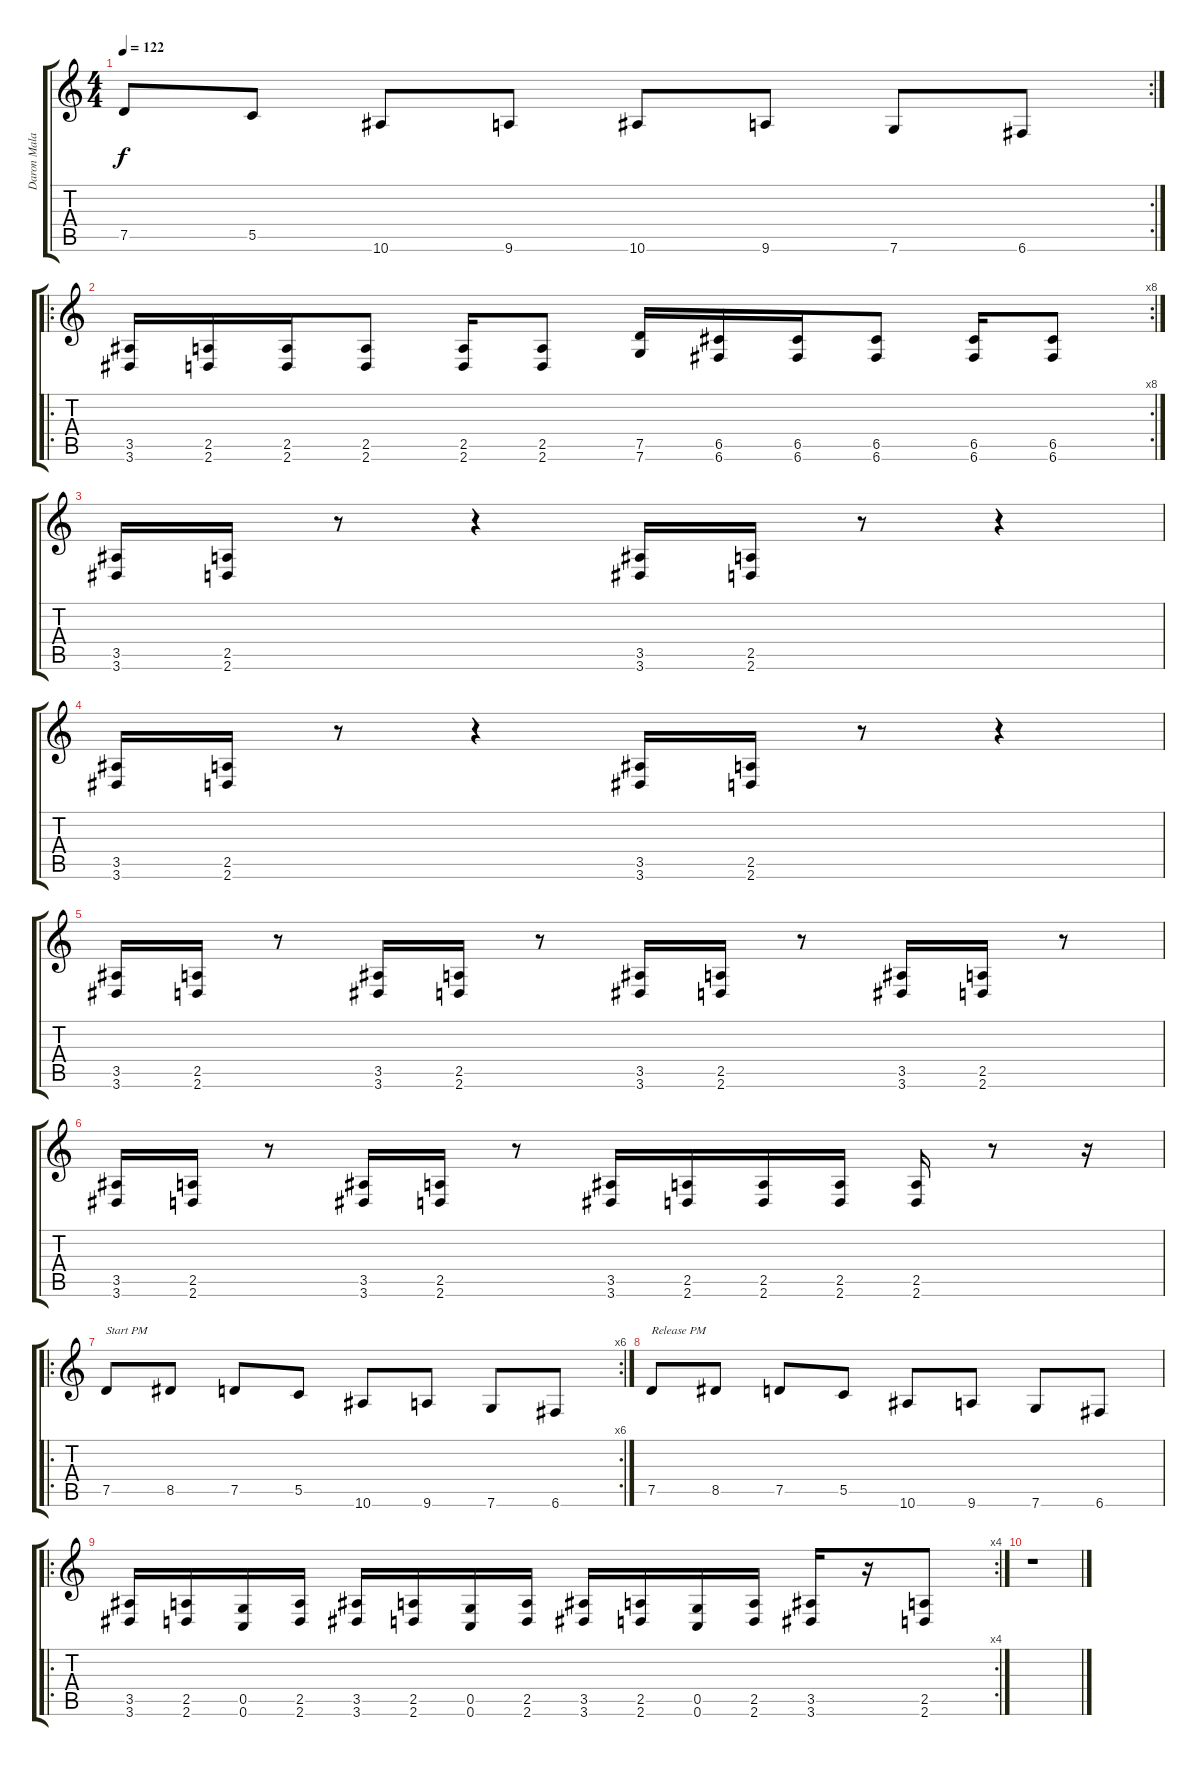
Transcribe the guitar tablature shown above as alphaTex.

\track ("Daron Malakian" "Daron Mala") {instrument distortionguitar}
\staff {score tabs}
\tuning (D4 A3 F3 C3 G2 C2) {hide}
\rc 2
\ts (4 4)
\tempo 122
\clef g2
\ks c
7.5.8{dy f} 5.5.8 10.6.8 9.6.8 10.6.8 9.6.8 7.6.8 6.6.8 |
\ro
\rc 8
(3.5 3.6).16 (2.5 2.6).16 (2.5 2.6).16 (2.5 2.6).8 (2.5 2.6).16 (2.5 2.6).8 (7.5 7.6).16 (6.5 6.6).16 (6.5 6.6).16 (6.5 6.6).8 (6.5 6.6).16 (6.5 6.6).8 |
(3.5 3.6).16 (2.5 2.6).16 r.8 r.4 (3.5 3.6).16 (2.5 2.6).16 r.8 r.4 |
(3.5 3.6).16 (2.5 2.6).16 r.8 r.4 (3.5 3.6).16 (2.5 2.6).16 r.8 r.4 |
(3.5 3.6).16 (2.5 2.6).16 r.8 (3.5 3.6).16 (2.5 2.6).16 r.8 (3.5 3.6).16 (2.5 2.6).16 r.8 (3.5 3.6).16 (2.5 2.6).16 r.8 |
(3.5 3.6).16 (2.5 2.6).16 r.8 (3.5 3.6).16 (2.5 2.6).16 r.8 (3.5 3.6).16 (2.5 2.6).16 (2.5 2.6).16 (2.5 2.6).16 (2.5 2.6).16 r.8 r.16 |
\ro
\rc 6
7.5.8{txt "Start PM"} 8.5.8 7.5.8 5.5.8 10.6.8 9.6.8 7.6.8 6.6.8 |
7.5.8{txt "Release PM"} 8.5.8 7.5.8 5.5.8 10.6.8 9.6.8 7.6.8 6.6.8 |
\ro
\rc 4
(3.5 3.6).16 (2.5 2.6).16 (0.5 0.6).16 (2.5 2.6).16 (3.5 3.6).16 (2.5 2.6).16 (0.5 0.6).16 (2.5 2.6).16 (3.5 3.6).16 (2.5 2.6).16 (0.5 0.6).16 (2.5 2.6).16 (3.5 3.6).16 r.16 (2.5 2.6).8 |
r.1
